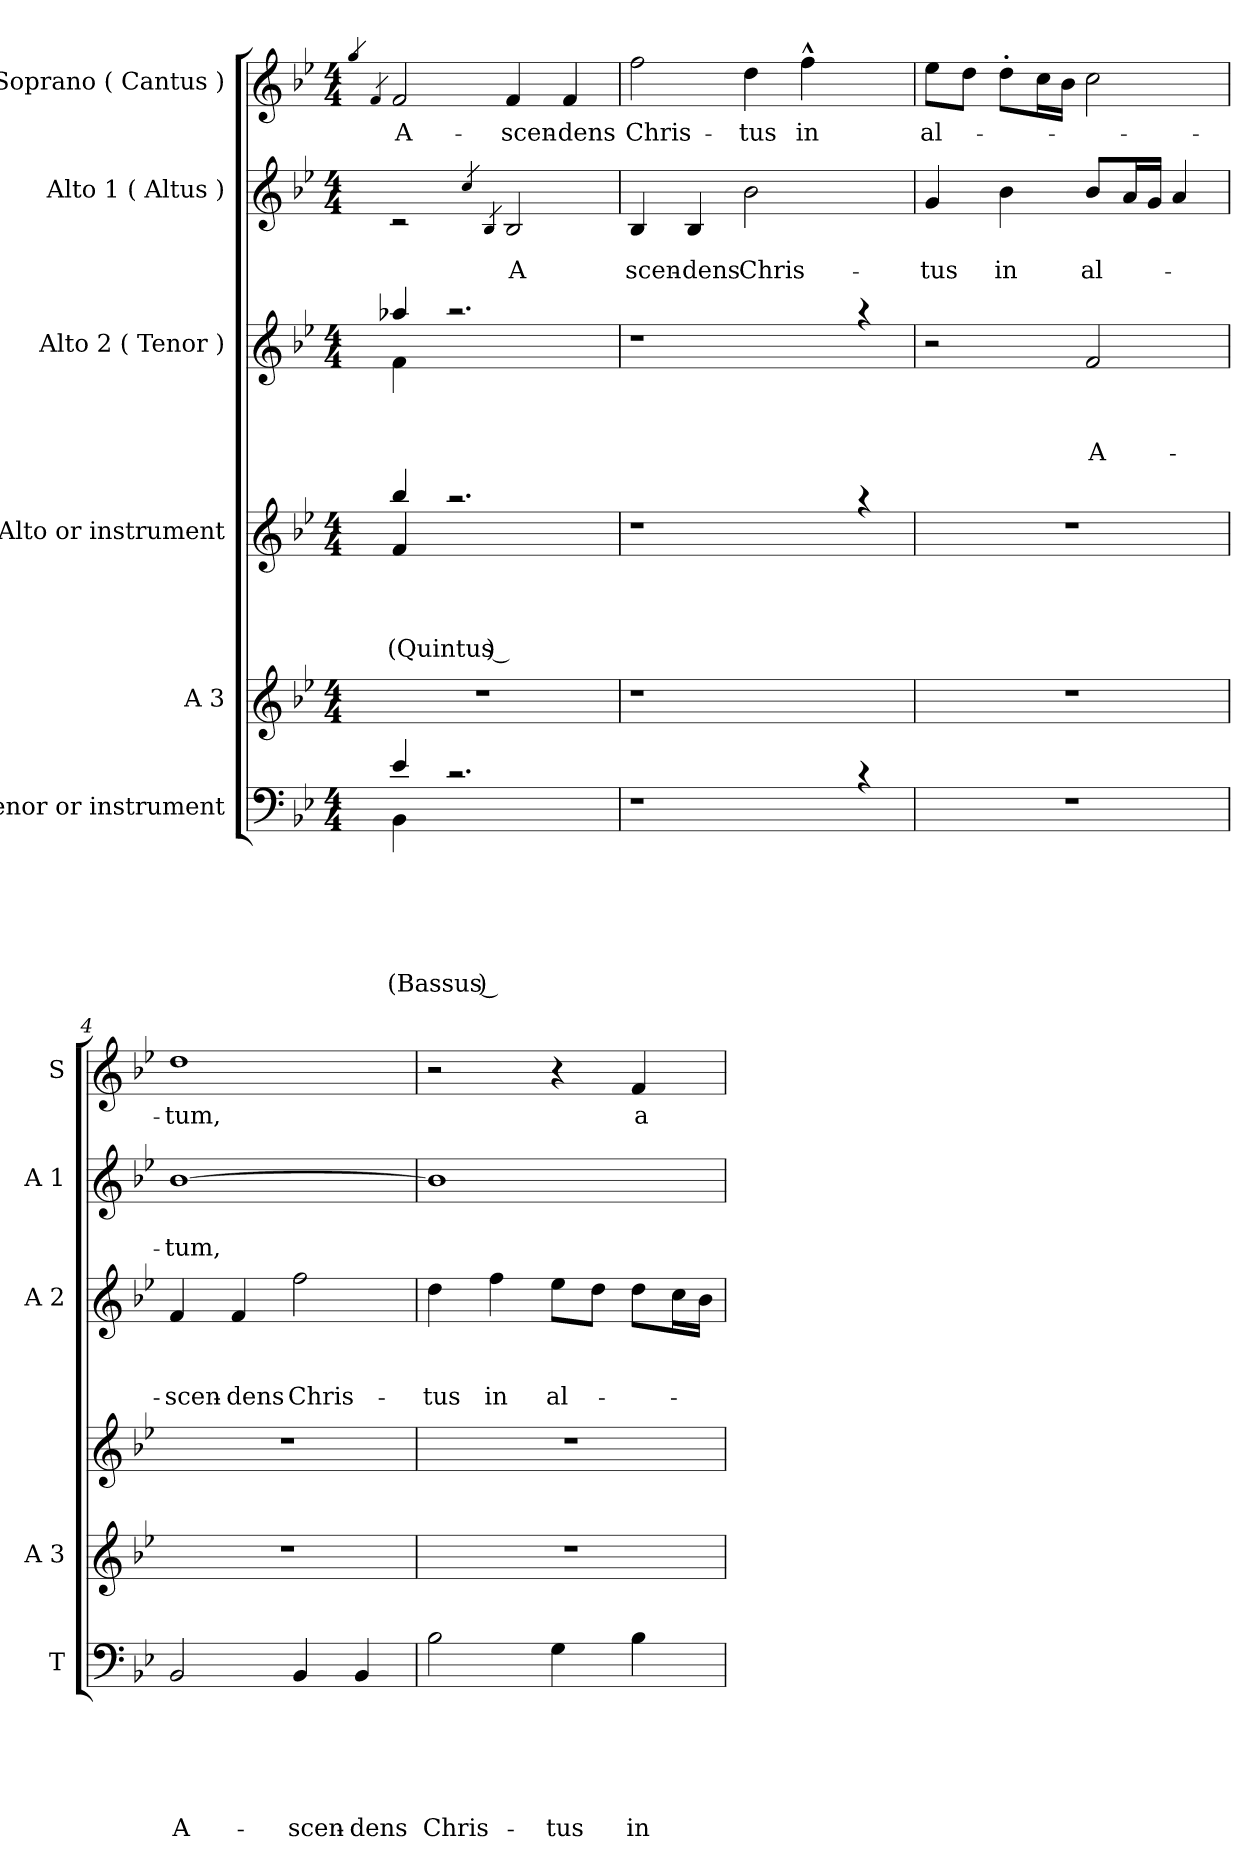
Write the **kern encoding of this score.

**kern	**text	**text	**text	**text	**text	**text	**kern	**kern	**text	**text	**text	**text	**kern	**text	**text	**text	**kern	**text	**text	**kern	**text
*part6	*part6	*part6	*part6	*part6	*part6	*part6	*part5	*part4	*part4	*part4	*part4	*part4	*part3	*part3	*part3	*part3	*part2	*part2	*part2	*part1	*part1
*staff6	*staff6	*staff6	*staff6	*staff6	*staff6	*staff6	*staff5	*staff4	*staff4	*staff4	*staff4	*staff4	*staff3	*staff3	*staff3	*staff3	*staff2	*staff2	*staff2	*staff1	*staff1
*I"Tenor or instrument	*	*	*	*	*	*	*I"A 3	*I"Alto or instrument	*	*	*	*	*I"Alto 2 ( Tenor )	*	*	*	*I"Alto 1 ( Altus )	*	*	*I"Soprano ( Cantus )	*
*I'T	*	*	*	*	*	*	*I'A 3	*	*	*	*	*	*I'A 2	*	*	*	*I'A 1	*	*	*I'S	*
*clefF4	*	*	*	*	*	*	*clefG2	*clefG2	*	*	*	*	*clefG2	*	*	*	*clefG2	*	*	*clefG2	*
*k[b-e-]	*	*	*	*	*	*	*k[b-e-]	*k[b-e-]	*	*	*	*	*k[b-e-]	*	*	*	*k[b-e-]	*	*	*k[b-e-]	*
*B-:	*	*	*	*	*	*	*B-:	*B-:	*	*	*	*	*B-:	*	*	*	*B-:	*	*	*B-:	*
*M4/4	*	*	*	*	*	*	*M4/4	*M4/4	*	*	*	*	*M4/4	*	*	*	*M4/4	*	*	*M4/4	*
=1	=1	=1	=1	=1	=1	=1	=1	=1	=1	=1	=1	=1	=1	=1	=1	=1	=1	=1	=1	=1	=1
.	.	.	.	.	.	.	.	.	.	.	.	.	.	.	.	.	.	.	.	4qgg/	.
.	.	.	.	.	.	.	.	.	.	.	.	.	.	.	.	.	.	.	.	4qf/	.
!	!	!	!	!	!	!LO:LY:b:rj	!	!	!	!	!	!LO:LY:b:rj	!	!	!	!	!	!	!	!	!LO:LY:b
*^	*	*	*	*	*	*	*	*^	*	*	*	*	*^	*	*	*	*^	*	*	*	*
4e-/	4BB-\	.	.	.	.	.	(Bassus )	1r	4bb-/	4f/	.	.	.	(Quintus )	4aa-X/	4f\	.	.	.	2ryy	2rc	.	.	2f/	A-
2.rc	2.ryy	.	.	.	.	.	.	.	2.raa	2.ryy	.	.	.	.	2.raa	2.ryy	.	.	.	.	.	.	.	.	.
.	.	.	.	.	.	.	.	.	.	.	.	.	.	.	.	.	.	.	.	4qcc/	.	.	.	.	.
.	.	.	.	.	.	.	.	.	.	.	.	.	.	.	.	.	.	.	.	4qB-/	.	.	.	.	.
!	!	!	!	!	!	!	!	!	!	!	!	!	!	!	!	!	!	!	!	!	!	!	!LO:LY:b	!	!LO:LY:b
.	.	.	.	.	.	.	.	.	.	.	.	.	.	.	.	.	.	.	.	2ryy	2B-/	.	A-	4f/	-scen-
!	!	!	!	!	!	!	!	!	!	!	!	!	!	!	!	!	!	!	!	!	!	!	!	!	!LO:LY:b:rj
.	.	.	.	.	.	.	.	.	.	.	.	.	.	.	.	.	.	.	.	.	.	.	.	4f/	-dens
*	*	*	*	*	*	*	*	*	*v	*v	*	*	*	*	*	*	*	*	*	*v	*v	*	*	*	*
*v	*v	*	*	*	*	*	*	*	*	*	*	*	*	*v	*v	*	*	*	*	*	*	*	*
=2	=2	=2	=2	=2	=2	=2	=2	=2	=2	=2	=2	=2	=2	=2	=2	=2	=2	=2	=2	=2	=2
!	!	!	!	!	!	!	!	!	!	!	!	!	!	!	!	!	!	!	!LO:LY:b	!	!LO:LY:b
1r	.	.	.	.	.	.	1r	1r	.	.	.	.	1r	.	.	.	4B-/	.	-scen-	2ff\	Chris-
!	!	!	!	!	!	!	!	!	!	!	!	!	!	!	!	!	!	!	!LO:LY:b:rj	!	!
.	.	.	.	.	.	.	.	.	.	.	.	.	.	.	.	.	4B-/	.	-dens	.	.
!	!	!	!	!	!	!	!	!	!	!	!	!	!	!	!	!	!	!	!LO:LY:b	!	!LO:LY:b
.	.	.	.	.	.	.	.	.	.	.	.	.	.	.	.	.	2b-\	.	Chris-	4dd\	-tus
!	!	!	!	!	!	!	!	!	!	!	!	!	!	!	!	!	!	!	!	!	!LO:LY:b
.	.	.	.	.	.	.	.	.	.	.	.	.	.	.	.	.	.	.	.	4ff^^>\	in
4rc	.	.	.	.	.	.	4ryy	4raa	.	.	.	.	4raa	.	.	.	4ryy	.	.	4ryy	.
=3	=3	=3	=3	=3	=3	=3	=3	=3	=3	=3	=3	=3	=3	=3	=3	=3	=3	=3	=3	=3	=3
!	!	!	!	!	!	!	!	!	!	!	!	!	!	!	!	!	!	!	!LO:LY:b	!	!LO:LY:b
1r	.	.	.	.	.	.	1r	1r	.	.	.	.	2r	.	.	.	4g/	.	-tus	8ee-\L	al-
.	.	.	.	.	.	.	.	.	.	.	.	.	.	.	.	.	.	.	.	8dd\J	.
!	!	!	!	!	!	!	!	!	!	!	!	!	!	!	!	!	!	!	!LO:LY:b	!	!
.	.	.	.	.	.	.	.	.	.	.	.	.	.	.	.	.	4b-\	.	in	8dd'>\L	.
.	.	.	.	.	.	.	.	.	.	.	.	.	.	.	.	.	.	.	.	16cc\L	.
.	.	.	.	.	.	.	.	.	.	.	.	.	.	.	.	.	.	.	.	16b-\JJ	.
!	!	!	!	!	!	!	!	!	!	!	!	!	!	!	!	!LO:LY:b	!	!	!LO:LY:b	!	!
.	.	.	.	.	.	.	.	.	.	.	.	.	2f/	.	.	A-	8b-/L	.	al-	2cc\	.
.	.	.	.	.	.	.	.	.	.	.	.	.	.	.	.	.	16a/L	.	.	.	.
.	.	.	.	.	.	.	.	.	.	.	.	.	.	.	.	.	16g/JJ	.	.	.	.
.	.	.	.	.	.	.	.	.	.	.	.	.	.	.	.	.	4a/	.	.	.	.
!!LO:LB:g=z
=4	=4	=4	=4	=4	=4	=4	=4	=4	=4	=4	=4	=4	=4	=4	=4	=4	=4	=4	=4	=4	=4
!	!	!	!	!	!	!LO:LY:b	!	!	!	!	!	!	!	!	!	!LO:LY:b	!	!	!LO:LY:b	!	!LO:LY:b
2BB-/	.	.	.	.	.	A-	1r	1r	.	.	.	.	4f/	.	.	-scen-	[>1b-	.	-tum,	1dd	-tum,
!	!	!	!	!	!	!	!	!	!	!	!	!	!	!	!	!LO:LY:b	!	!	!	!	!
.	.	.	.	.	.	.	.	.	.	.	.	.	4f/	.	.	-dens	.	.	.	.	.
!	!	!	!	!	!	!LO:LY:b	!	!	!	!	!	!	!	!	!	!LO:LY:b	!	!	!	!	!
4BB-/	.	.	.	.	.	-scen-	.	.	.	.	.	.	2ff\	.	.	Chris-	.	.	.	.	.
!	!	!	!	!	!	!LO:LY:b	!	!	!	!	!	!	!	!	!	!	!	!	!	!	!
4BB-/	.	.	.	.	.	-dens	.	.	.	.	.	.	.	.	.	.	.	.	.	.	.
=5	=5	=5	=5	=5	=5	=5	=5	=5	=5	=5	=5	=5	=5	=5	=5	=5	=5	=5	=5	=5	=5
!	!	!	!	!	!	!LO:LY:b	!	!	!	!	!	!	!	!	!	!LO:LY:b	!	!	!	!	!
2B-\	.	.	.	.	.	Chris-	1r	1r	.	.	.	.	4dd\	.	.	-tus	1b-]	.	.	2r	.
!	!	!	!	!	!	!	!	!	!	!	!	!	!	!	!	!LO:LY:b	!	!	!	!	!
.	.	.	.	.	.	.	.	.	.	.	.	.	4ff\	.	.	in	.	.	.	.	.
!	!	!	!	!	!	!LO:LY:b	!	!	!	!	!	!	!	!	!	!LO:LY:b	!	!	!	!	!
4G\	.	.	.	.	.	-tus	.	.	.	.	.	.	8ee-\L	.	.	al-	.	.	.	4r	.
.	.	.	.	.	.	.	.	.	.	.	.	.	8dd\J	.	.	.	.	.	.	.	.
!	!	!	!	!	!	!LO:LY:b	!	!	!	!	!	!	!	!	!	!	!	!	!	!	!LO:LY:b
4B-\	.	.	.	.	.	in	.	.	.	.	.	.	8dd\L	.	.	.	.	.	.	4f/	a-
.	.	.	.	.	.	.	.	.	.	.	.	.	16cc\L	.	.	.	.	.	.	.	.
.	.	.	.	.	.	.	.	.	.	.	.	.	16b-\JJ	.	.	.	.	.	.	.	.
=	=	=	=	=	=	=	=	=	=	=	=	=	=	=	=	=	=	=	=	=	=
*-	*-	*-	*-	*-	*-	*-	*-	*-	*-	*-	*-	*-	*-	*-	*-	*-	*-	*-	*-	*-	*-
